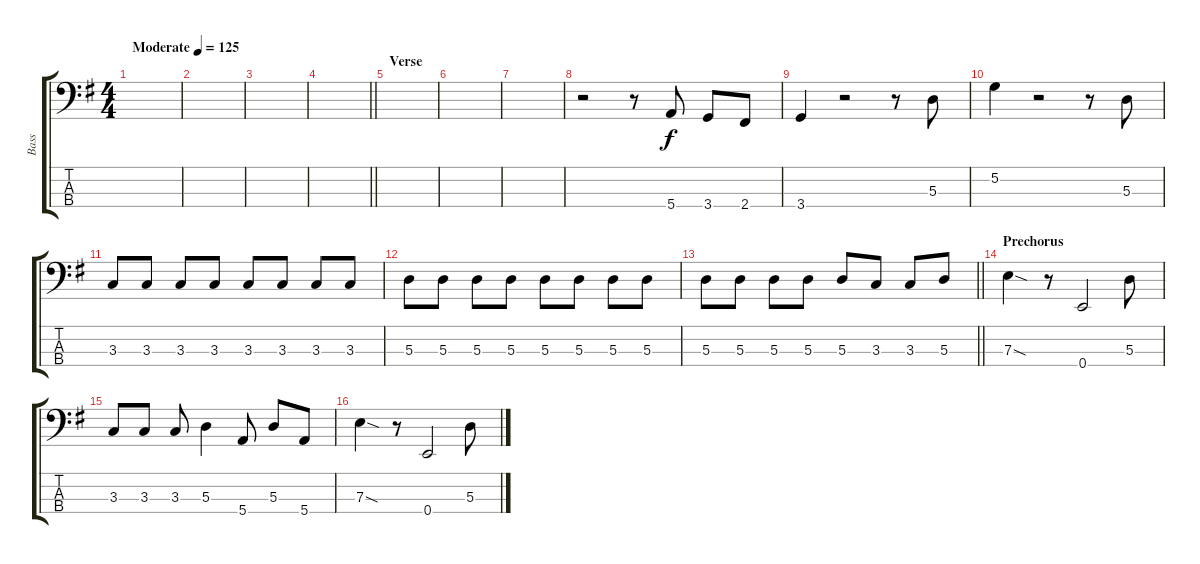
\track ("Bass" "Bass") {instrument electricbassfinger}
\staff {score tabs}
\tuning (G2 D2 A1 E1) {hide}
\ts (4 4)
\tempo (125 "Moderate")
\clef f4
\ks eminor
|
|
|
\barLineRight lightlight
|
\section ("" "Verse")
|
|
|
r.2 r.8 5.4.8 3.4.8 2.4.8 |
3.4.4 r.2 r.8 5.3.8 |
5.2.4 r.2 r.8 5.3.8 |
3.3.8 3.3.8 3.3.8 3.3.8 3.3.8 3.3.8 3.3.8 3.3.8 |
5.3.8 5.3.8 5.3.8 5.3.8 5.3.8 5.3.8 5.3.8 5.3.8 |
\barLineRight lightlight
5.3.8 5.3.8 5.3.8 5.3.8 5.3.8 3.3.8 3.3.8 5.3.8 |
\section ("" "Prechorus")
7.3{sod}.4 r.8 0.4.2 5.3.8 |
3.3.8 3.3.8 3.3.8 5.3.4 5.4.8 5.3.8 5.4.8 |
7.3{sod}.4 r.8 0.4.2 5.3.8
